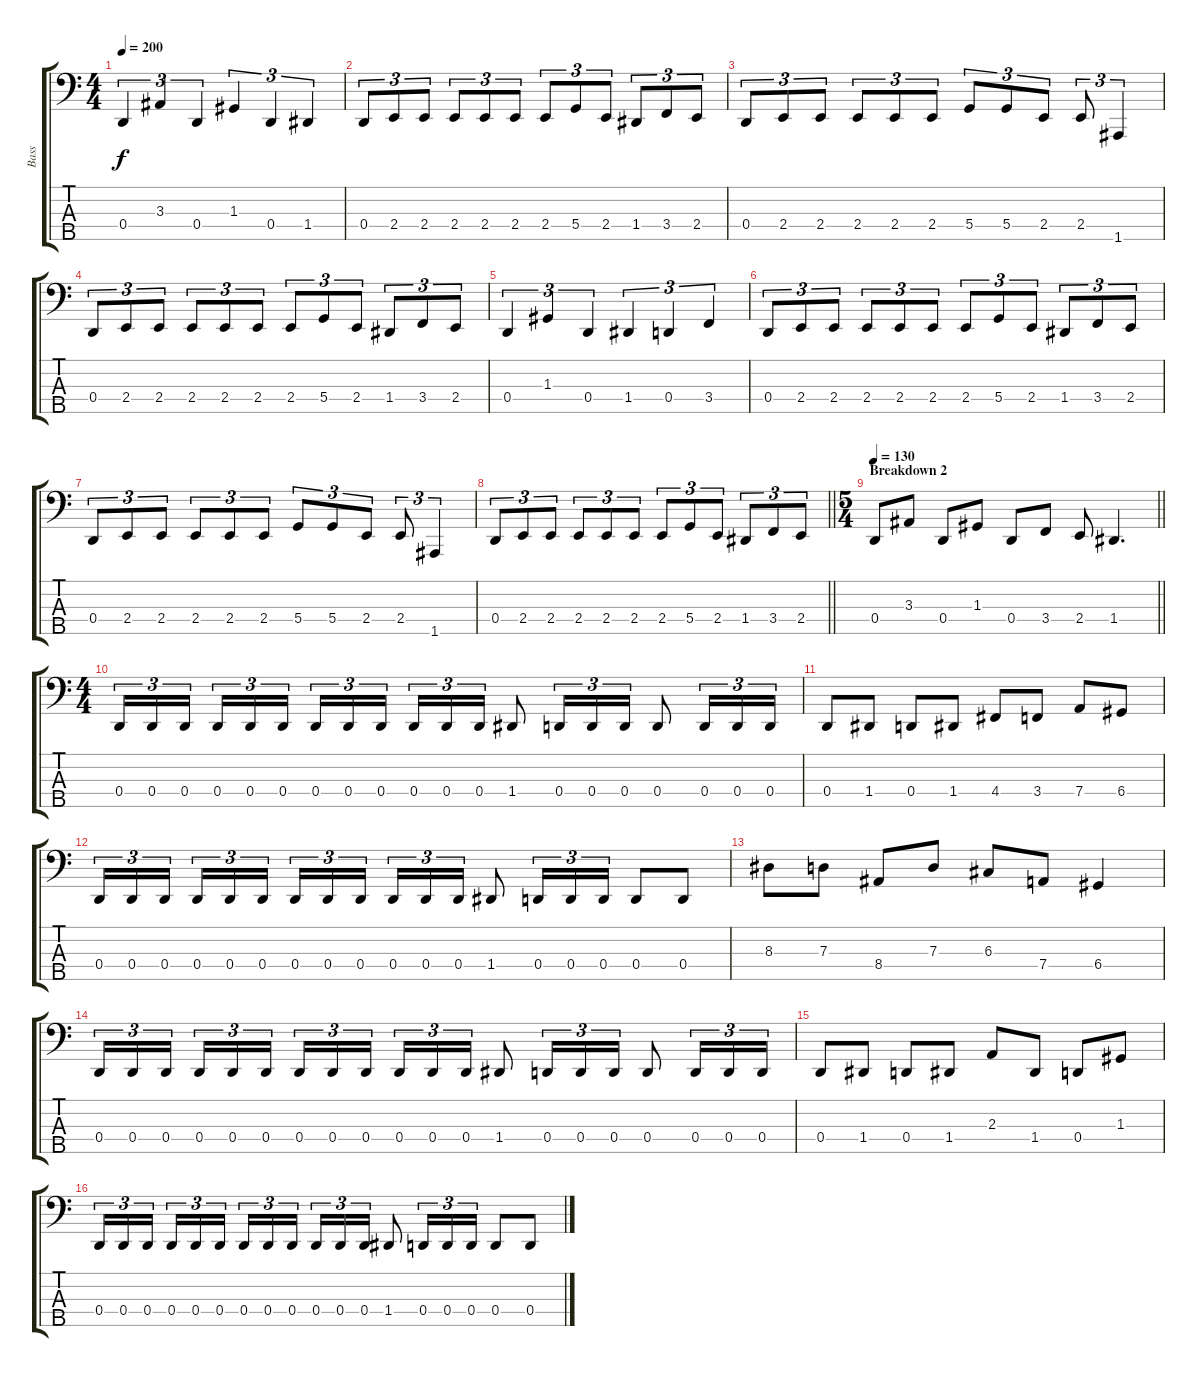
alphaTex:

\track ("Bass" "Bass") {instrument electricbasspick}
\staff {score tabs}
\tuning (F2 C2 G1 D1 A0) {hide}
\ts (4 4)
\tempo 200
\clef f4
\ks c
0.4.4{tu (3 2) dy f} 3.3.4{tu (3 2)} 0.4.4{tu (3 2)} 1.3.4{tu (3 2)} 0.4.4{tu (3 2)} 1.4.4{tu (3 2)} |
0.4.8{tu (3 2)} 2.4.8{tu (3 2)} 2.4.8{tu (3 2)} 2.4.8{tu (3 2)} 2.4.8{tu (3 2)} 2.4.8{tu (3 2)} 2.4.8{tu (3 2)} 5.4.8{tu (3 2)} 2.4.8{tu (3 2)} 1.4.8{tu (3 2)} 3.4.8{tu (3 2)} 2.4.8{tu (3 2)} |
0.4.8{tu (3 2)} 2.4.8{tu (3 2)} 2.4.8{tu (3 2)} 2.4.8{tu (3 2)} 2.4.8{tu (3 2)} 2.4.8{tu (3 2)} 5.4.8{tu (3 2)} 5.4.8{tu (3 2)} 2.4.8{tu (3 2)} 2.4.8{tu (3 2)} 1.5.4{tu (3 2)} |
0.4.8{tu (3 2)} 2.4.8{tu (3 2)} 2.4.8{tu (3 2)} 2.4.8{tu (3 2)} 2.4.8{tu (3 2)} 2.4.8{tu (3 2)} 2.4.8{tu (3 2)} 5.4.8{tu (3 2)} 2.4.8{tu (3 2)} 1.4.8{tu (3 2)} 3.4.8{tu (3 2)} 2.4.8{tu (3 2)} |
0.4.4{tu (3 2)} 1.3.4{tu (3 2)} 0.4.4{tu (3 2)} 1.4.4{tu (3 2)} 0.4.4{tu (3 2)} 3.4.4{tu (3 2)} |
0.4.8{tu (3 2)} 2.4.8{tu (3 2)} 2.4.8{tu (3 2)} 2.4.8{tu (3 2)} 2.4.8{tu (3 2)} 2.4.8{tu (3 2)} 2.4.8{tu (3 2)} 5.4.8{tu (3 2)} 2.4.8{tu (3 2)} 1.4.8{tu (3 2)} 3.4.8{tu (3 2)} 2.4.8{tu (3 2)} |
0.4.8{tu (3 2)} 2.4.8{tu (3 2)} 2.4.8{tu (3 2)} 2.4.8{tu (3 2)} 2.4.8{tu (3 2)} 2.4.8{tu (3 2)} 5.4.8{tu (3 2)} 5.4.8{tu (3 2)} 2.4.8{tu (3 2)} 2.4.8{tu (3 2)} 1.5.4{tu (3 2)} |
\barLineRight lightlight
0.4.8{tu (3 2)} 2.4.8{tu (3 2)} 2.4.8{tu (3 2)} 2.4.8{tu (3 2)} 2.4.8{tu (3 2)} 2.4.8{tu (3 2)} 2.4.8{tu (3 2)} 5.4.8{tu (3 2)} 2.4.8{tu (3 2)} 1.4.8{tu (3 2)} 3.4.8{tu (3 2)} 2.4.8{tu (3 2)} |
\ts (5 4)
\section ("" "Breakdown 2")
\tempo 130
\barLineRight lightlight
0.4.8 3.3.8 0.4.8 1.3.8 0.4.8 3.4.8 2.4.8 1.4.4{d} |
\ts (4 4)
0.4.16{tu (3 2)} 0.4.16{tu (3 2)} 0.4.16{tu (3 2) beam splitsecondary} 0.4.16{tu (3 2)} 0.4.16{tu (3 2)} 0.4.16{tu (3 2)} 0.4.16{tu (3 2)} 0.4.16{tu (3 2)} 0.4.16{tu (3 2) beam splitsecondary} 0.4.16{tu (3 2)} 0.4.16{tu (3 2)} 0.4.16{tu (3 2)} 1.4.8 0.4.16{tu (3 2)} 0.4.16{tu (3 2)} 0.4.16{tu (3 2)} 0.4.8 0.4.16{tu (3 2)} 0.4.16{tu (3 2)} 0.4.16{tu (3 2)} |
0.4.8 1.4.8 0.4.8 1.4.8 4.4.8 3.4.8 7.4.8 6.4.8 |
0.4.16{tu (3 2)} 0.4.16{tu (3 2)} 0.4.16{tu (3 2) beam splitsecondary} 0.4.16{tu (3 2)} 0.4.16{tu (3 2)} 0.4.16{tu (3 2)} 0.4.16{tu (3 2)} 0.4.16{tu (3 2)} 0.4.16{tu (3 2) beam splitsecondary} 0.4.16{tu (3 2)} 0.4.16{tu (3 2)} 0.4.16{tu (3 2)} 1.4.8 0.4.16{tu (3 2)} 0.4.16{tu (3 2)} 0.4.16{tu (3 2)} 0.4.8 0.4.8 |
8.3.8 7.3.8 8.4.8 7.3.8 6.3.8 7.4.8 6.4.4 |
0.4.16{tu (3 2)} 0.4.16{tu (3 2)} 0.4.16{tu (3 2) beam splitsecondary} 0.4.16{tu (3 2)} 0.4.16{tu (3 2)} 0.4.16{tu (3 2)} 0.4.16{tu (3 2)} 0.4.16{tu (3 2)} 0.4.16{tu (3 2) beam splitsecondary} 0.4.16{tu (3 2)} 0.4.16{tu (3 2)} 0.4.16{tu (3 2)} 1.4.8 0.4.16{tu (3 2)} 0.4.16{tu (3 2)} 0.4.16{tu (3 2)} 0.4.8 0.4.16{tu (3 2)} 0.4.16{tu (3 2)} 0.4.16{tu (3 2)} |
0.4.8 1.4.8 0.4.8 1.4.8 2.3.8 1.4.8 0.4.8 1.3.8 |
0.4.16{tu (3 2)} 0.4.16{tu (3 2)} 0.4.16{tu (3 2) beam splitsecondary} 0.4.16{tu (3 2)} 0.4.16{tu (3 2)} 0.4.16{tu (3 2)} 0.4.16{tu (3 2)} 0.4.16{tu (3 2)} 0.4.16{tu (3 2) beam splitsecondary} 0.4.16{tu (3 2)} 0.4.16{tu (3 2)} 0.4.16{tu (3 2)} 1.4.8 0.4.16{tu (3 2)} 0.4.16{tu (3 2)} 0.4.16{tu (3 2)} 0.4.8 0.4.8
